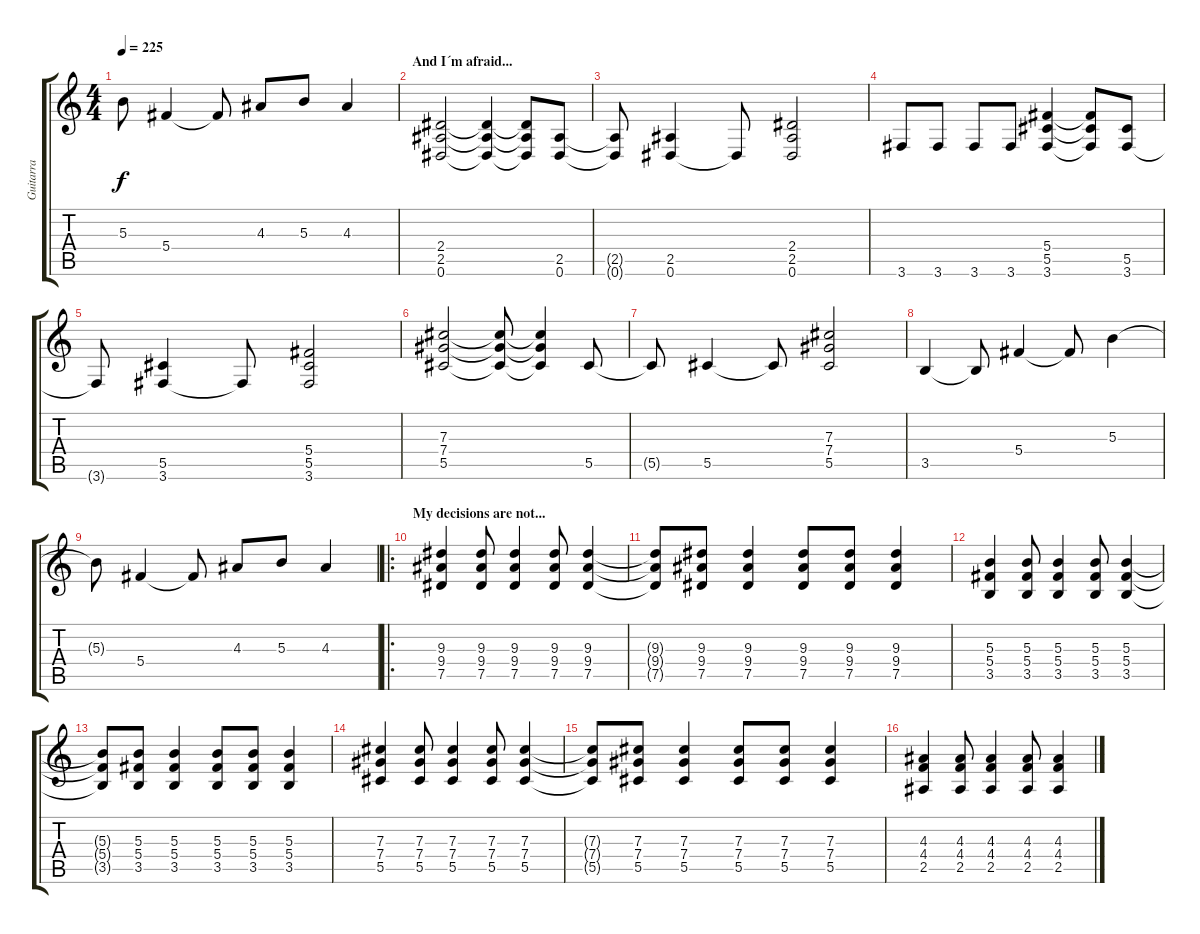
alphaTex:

\track ("Guitarra" "Guitarra") {instrument distortionguitar}
\staff {score tabs}
\tuning (Eb4 Bb3 Gb3 Db3 Ab2 Eb2) {hide}
\ts (4 4)
\tempo 225
\clef g2
\ks c
5.3{t}.8{dy f} 5.4.4 5.4{t}.8 4.3.8 5.3.8 4.3.4 |
\section ("" "And I´m afraid...")
(2.4 2.5 0.6).2 (2.4{t} 2.5{t} 0.6{t}).4 (2.4{t} 2.5{t} 0.6{t}).8 (2.5 0.6).8 |
(2.5{t} 0.6{t}).8 (2.5 0.6).4 0.6{t}.8 (2.4 2.5 0.6).2 |
3.6.8 3.6.8 3.6.8 3.6.8 (5.4 5.5 3.6).4 (5.4{t} 5.5{t} 3.6{t}).8 (5.5 3.6).8 |
3.6{t}.8 (5.5 3.6).4 3.6{t}.8 (5.4 5.5 3.6).2 |
(7.3 7.4 5.5).2 (7.3{t} 7.4{t} 5.5{t}).8 (7.3{t} 7.4{t} 5.5{t}).4 5.5.8 |
5.5{t}.8 5.5.4 5.5{t}.8 (7.3 7.4 5.5).2 |
3.5.4 3.5{t}.8 5.4.4 5.4{t}.8 5.3.4 |
5.3{t}.8 5.4.4 5.4{t}.8 4.3.8 5.3.8 4.3.4 |
\ro
\section ("" "My decisions are not...")
(9.3 9.4 7.5).4 (9.3 9.4 7.5).8 (9.3 9.4 7.5).4 (9.3 9.4 7.5).8 (9.3 9.4 7.5).4 |
(9.3{t} 9.4{t} 7.5{t}).8 (9.3 9.4 7.5).8 (9.3 9.4 7.5).4 (9.3 9.4 7.5).8 (9.3 9.4 7.5).8 (9.3 9.4 7.5).4 |
(5.3 5.4 3.5).4 (5.3 5.4 3.5).8 (5.3 5.4 3.5).4 (5.3 5.4 3.5).8 (5.3 5.4 3.5).4 |
(5.3{t} 5.4{t} 3.5{t}).8 (5.3 5.4 3.5).8 (5.3 5.4 3.5).4 (5.3 5.4 3.5).8 (5.3 5.4 3.5).8 (5.3 5.4 3.5).4 |
(7.3 7.4 5.5).4 (7.3 7.4 5.5).8 (7.3 7.4 5.5).4 (7.3 7.4 5.5).8 (7.3 7.4 5.5).4 |
(7.3{t} 7.4{t} 5.5{t}).8 (7.3 7.4 5.5).8 (7.3 7.4 5.5).4 (7.3 7.4 5.5).8 (7.3 7.4 5.5).8 (7.3 7.4 5.5).4 |
(4.3 4.4 2.5).4 (4.3 4.4 2.5).8 (4.3 4.4 2.5).4 (4.3 4.4 2.5).8 (4.3 4.4 2.5).4
